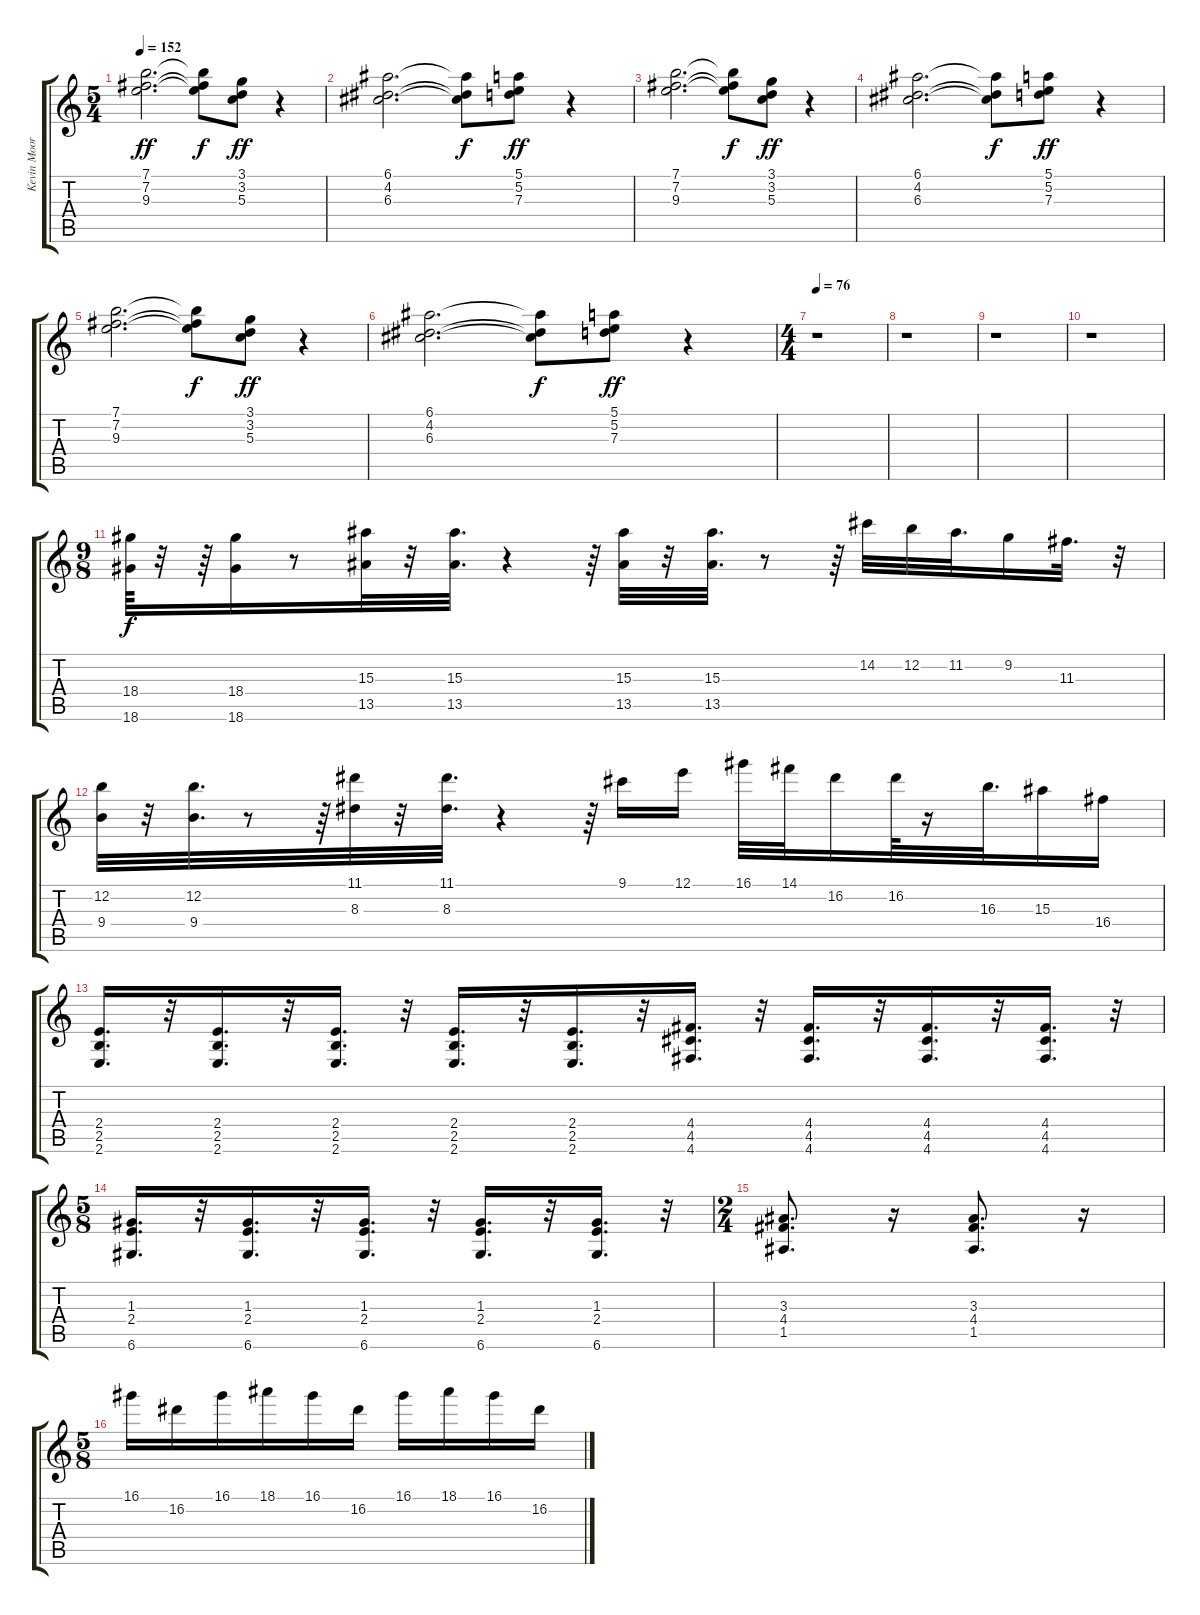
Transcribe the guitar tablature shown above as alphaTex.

\track ("Kevin Moore (Keyboard)" "Kevin Moor") {instrument drawbarorgan}
\staff {score tabs}
\tuning (E5 B4 G4 D4 A3 D3) {hide}
\ts (5 4)
\tempo 152
\clef g2
\ks c
(7.1 7.2 9.3).2{d dy ff} (7.1{t} 7.2{t} 9.3{t}).8{dy f} (3.1 3.2 5.3).8{dy ff} r.4 |
(6.1 4.2 6.3).2{d} (6.1{t} 4.2{t} 6.3{t}).8{dy f} (5.1 5.2 7.3).8{dy ff} r.4 |
(7.1 7.2 9.3).2{d} (7.1{t} 7.2{t} 9.3{t}).8{dy f} (3.1 3.2 5.3).8{dy ff} r.4 |
(6.1 4.2 6.3).2{d} (6.1{t} 4.2{t} 6.3{t}).8{dy f} (5.1 5.2 7.3).8{dy ff} r.4 |
(7.1 7.2 9.3).2{d} (7.1{t} 7.2{t} 9.3{t}).8{dy f} (3.1 3.2 5.3).8{dy ff} r.4 |
(6.1 4.2 6.3).2{d} (6.1{t} 4.2{t} 6.3{t}).8{dy f} (5.1 5.2 7.3).8{dy ff} r.4 |
\ts (4 4)
\tempo 76
r.1 |
r.1 |
r.1 |
r.1 |
\ts (9 8)
(18.4 18.6).64{dy f volume 7 instrument electricpiano2} r.32 r.64 (18.4 18.6).16 r.8 (15.3 13.5).32 r.32 (15.3 13.5).32{d} r.4 r.64 (15.3 13.5).32 r.32 (15.3 13.5).32{d} r.8 r.64 14.2.32 12.2.32 11.2.32{d} 9.2.16 11.3.32{d} r.32 |
(12.2 9.4).32 r.32 (12.2 9.4).32{d} r.8 r.64 (11.1 8.3).32 r.32 (11.1 8.3).32{d} r.4 r.64 9.1.16 12.1.16 16.1.32 14.1.32 16.2.16 16.2.64 r.16 16.3.32{d} 15.3.16 16.4.16 |
(2.4 2.5 2.6).16{d} r.32 (2.4 2.5 2.6).16{d} r.32 (2.4 2.5 2.6).16{d} r.32 (2.4 2.5 2.6).16{d} r.32 (2.4 2.5 2.6).16{d} r.32 (4.4 4.5 4.6).16{d} r.32 (4.4 4.5 4.6).16{d} r.32 (4.4 4.5 4.6).16{d} r.32 (4.4 4.5 4.6).16{d} r.32 |
\ts (5 8)
(1.3 2.4 6.6).16{d} r.32 (1.3 2.4 6.6).16{d} r.32 (1.3 2.4 6.6).16{d} r.32 (1.3 2.4 6.6).16{d} r.32 (1.3 2.4 6.6).16{d} r.32 |
\ts (2 4)
(3.3 4.4 1.5).8{d} r.16 (3.3 4.4 1.5).8{d} r.16 |
\ts (5 8)
16.1.16 16.2.16 16.1.16 18.1.16 16.1.16 16.2.16 16.1.16 18.1.16 16.1.16 16.2.16
